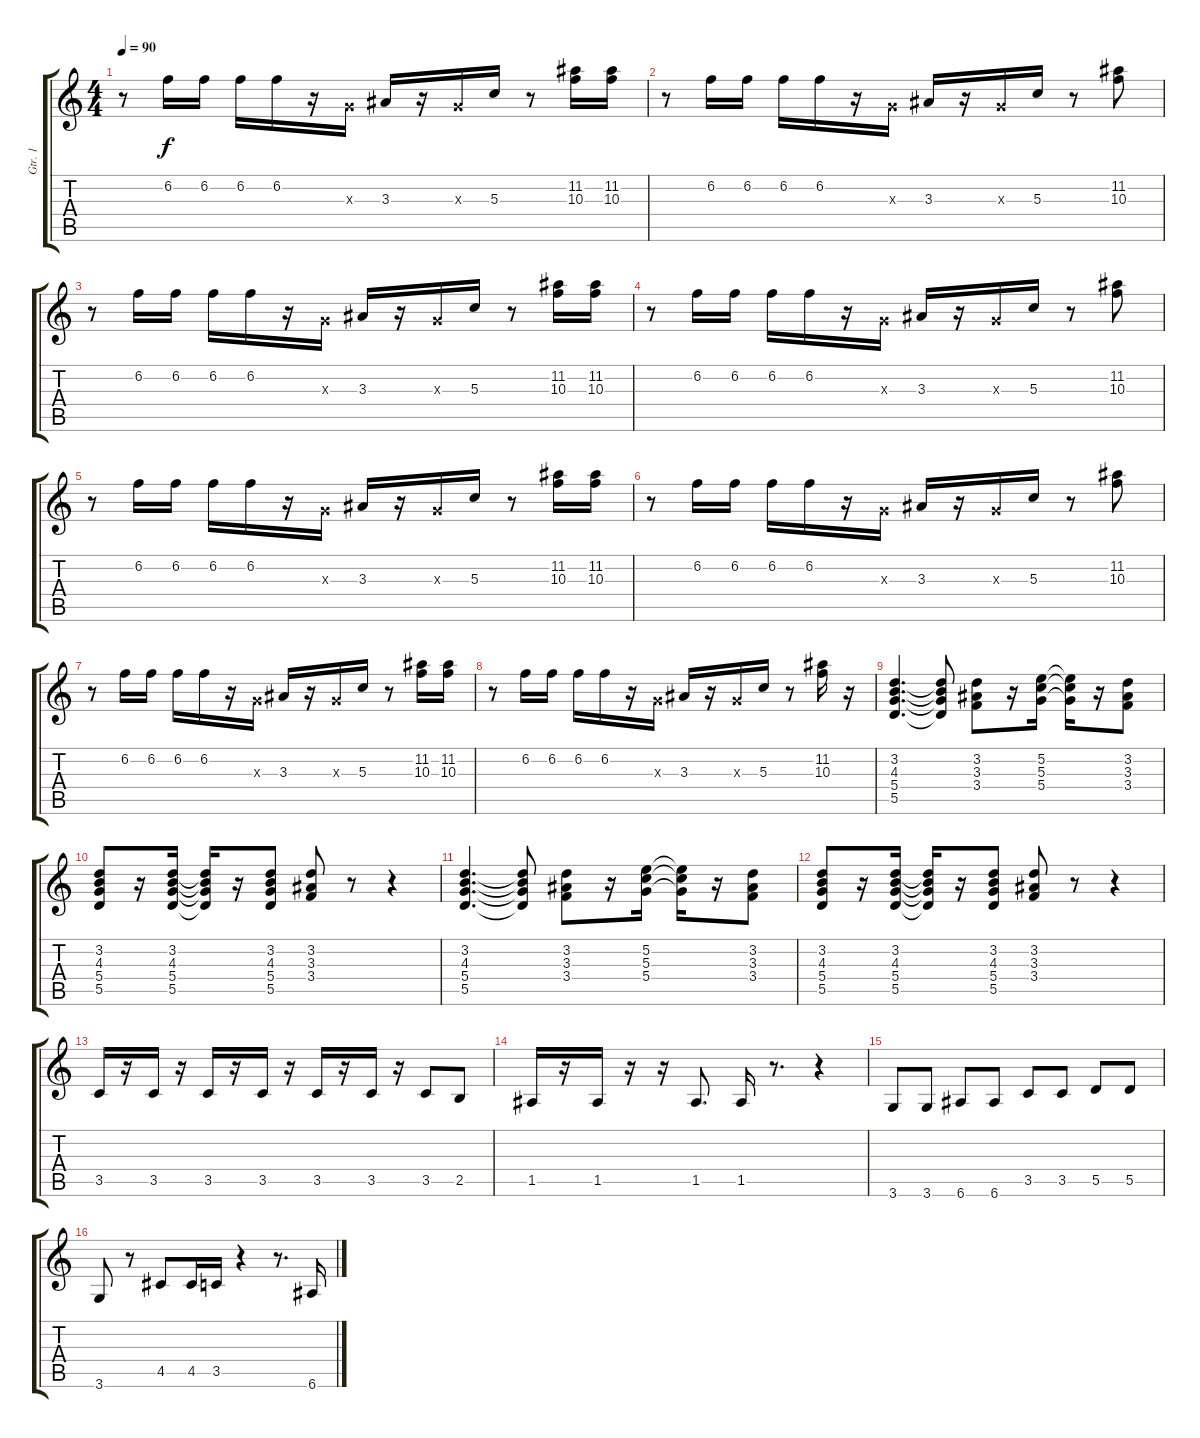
\track ("Gtr. 1" "Gtr. 1") {instrument electricguitarclean}
\staff {score tabs}
\tuning (E4 B3 G3 D3 A2 E2) {hide}
\ts (4 4)
\tempo 90
\clef g2
\ks c
r.8{dy f} 6.2.16 6.2.16 6.2.16 6.2.16 r.16 0.3{x}.16 3.3.16 r.16 0.3{x}.16 5.3.16 r.8 (11.2 10.3).16 (11.2 10.3).16 |
r.8 6.2.16 6.2.16 6.2.16 6.2.16 r.16 0.3{x}.16 3.3.16 r.16 0.3{x}.16 5.3.16 r.8 (11.2 10.3).8 |
r.8 6.2.16 6.2.16 6.2.16 6.2.16 r.16 0.3{x}.16 3.3.16 r.16 0.3{x}.16 5.3.16 r.8 (11.2 10.3).16 (11.2 10.3).16 |
r.8 6.2.16 6.2.16 6.2.16 6.2.16 r.16 0.3{x}.16 3.3.16 r.16 0.3{x}.16 5.3.16 r.8 (11.2 10.3).8 |
r.8 6.2.16 6.2.16 6.2.16 6.2.16 r.16 0.3{x}.16 3.3.16 r.16 0.3{x}.16 5.3.16 r.8 (11.2 10.3).16 (11.2 10.3).16 |
r.8 6.2.16 6.2.16 6.2.16 6.2.16 r.16 0.3{x}.16 3.3.16 r.16 0.3{x}.16 5.3.16 r.8 (11.2 10.3).8 |
r.8 6.2.16 6.2.16 6.2.16 6.2.16 r.16 0.3{x}.16 3.3.16 r.16 0.3{x}.16 5.3.16 r.8 (11.2 10.3).16 (11.2 10.3).16 |
r.8 6.2.16 6.2.16 6.2.16 6.2.16 r.16 0.3{x}.16 3.3.16 r.16 0.3{x}.16 5.3.16 r.8 (11.2 10.3).16 r.16 |
(3.2 4.3 5.4 5.5).4{d} (3.2{t} 4.3{t} 5.4{t} 5.5{t}).8 (3.2 3.3 3.4).8 r.16 (5.2 5.3 5.4).16 (5.2{t} 5.3{t} 5.4{t}).16 r.16 (3.2 3.3 3.4).8 |
(3.2 4.3 5.4 5.5).8 r.16 (3.2 4.3 5.4 5.5).16 (3.2{t} 4.3{t} 5.4{t} 5.5{t}).16 r.16 (3.2 4.3 5.4 5.5).8 (3.2 3.3 3.4).8 r.8 r.4 |
(3.2 4.3 5.4 5.5).4{d} (3.2{t} 4.3{t} 5.4{t} 5.5{t}).8 (3.2 3.3 3.4).8 r.16 (5.2 5.3 5.4).16 (5.2{t} 5.3{t} 5.4{t}).16 r.16 (3.2 3.3 3.4).8 |
(3.2 4.3 5.4 5.5).8 r.16 (3.2 4.3 5.4 5.5).16 (3.2{t} 4.3{t} 5.4{t} 5.5{t}).16 r.16 (3.2 4.3 5.4 5.5).8 (3.2 3.3 3.4).8 r.8 r.4 |
3.5.16 r.16 3.5.16 r.16 3.5.16 r.16 3.5.16 r.16 3.5.16 r.16 3.5.16 r.16 3.5.8 2.5.8 |
1.5.16 r.16 1.5.16 r.16 r.16 1.5.8{d} 1.5.16 r.8{d} r.4 |
3.6.8 3.6.8 6.6.8 6.6.8 3.5.8 3.5.8 5.5.8 5.5.8 |
3.6.8 r.8 4.5.8 4.5.16 3.5.16 r.4 r.8{d} 6.6.16
